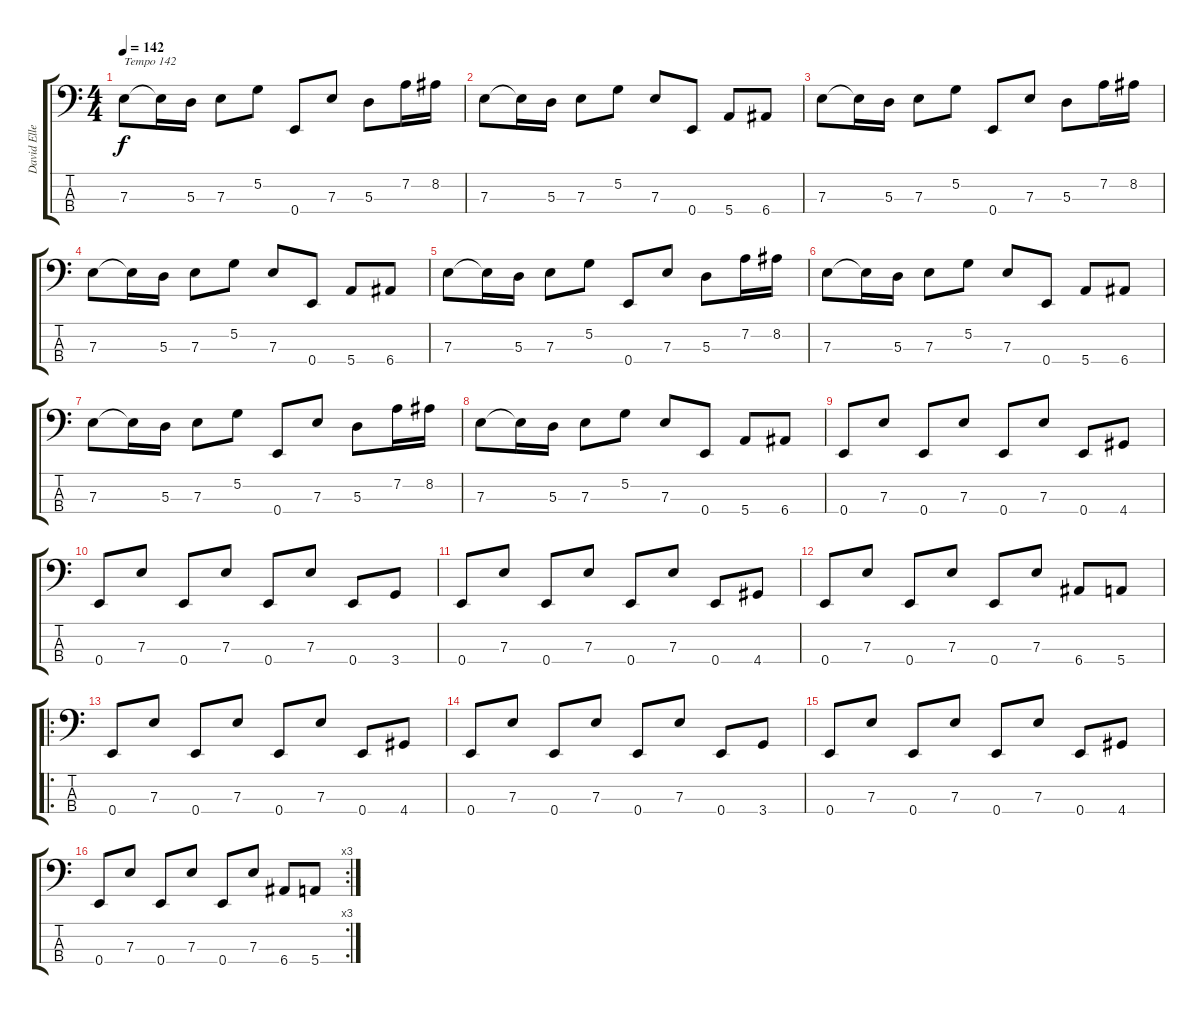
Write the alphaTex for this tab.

\track ("David Ellefson (Bass)" "David Elle") {instrument electricbasspick}
\staff {score tabs}
\tuning (G2 D2 A1 E1) {hide}
\ts (4 4)
\tempo 142
\clef f4
\ks c
7.3.8{txt "Tempo 142" dy f instrument electricbasspick} 7.3{t}.16 5.3.16 7.3.8 5.2.8 0.4.8 7.3.8 5.3.8 7.2.16 8.2.16 |
7.3.8 7.3{t}.16 5.3.16 7.3.8 5.2.8 7.3.8 0.4.8 5.4.8 6.4.8 |
7.3.8 7.3{t}.16 5.3.16 7.3.8 5.2.8 0.4.8 7.3.8 5.3.8 7.2.16 8.2.16 |
7.3.8 7.3{t}.16 5.3.16 7.3.8 5.2.8 7.3.8 0.4.8 5.4.8 6.4.8 |
7.3.8 7.3{t}.16 5.3.16 7.3.8 5.2.8 0.4.8 7.3.8 5.3.8 7.2.16 8.2.16 |
7.3.8 7.3{t}.16 5.3.16 7.3.8 5.2.8 7.3.8 0.4.8 5.4.8 6.4.8 |
7.3.8 7.3{t}.16 5.3.16 7.3.8 5.2.8 0.4.8 7.3.8 5.3.8 7.2.16 8.2.16 |
7.3.8 7.3{t}.16 5.3.16 7.3.8 5.2.8 7.3.8 0.4.8 5.4.8 6.4.8 |
0.4.8 7.3.8 0.4.8 7.3.8 0.4.8 7.3.8 0.4.8 4.4.8 |
0.4.8 7.3.8 0.4.8 7.3.8 0.4.8 7.3.8 0.4.8 3.4.8 |
0.4.8 7.3.8 0.4.8 7.3.8 0.4.8 7.3.8 0.4.8 4.4.8 |
0.4.8 7.3.8 0.4.8 7.3.8 0.4.8 7.3.8 6.4.8 5.4.8 |
\ro
0.4.8 7.3.8 0.4.8 7.3.8 0.4.8 7.3.8 0.4.8 4.4.8 |
0.4.8 7.3.8 0.4.8 7.3.8 0.4.8 7.3.8 0.4.8 3.4.8 |
0.4.8 7.3.8 0.4.8 7.3.8 0.4.8 7.3.8 0.4.8 4.4.8 |
\rc 3
0.4.8 7.3.8 0.4.8 7.3.8 0.4.8 7.3.8 6.4.8 5.4.8
